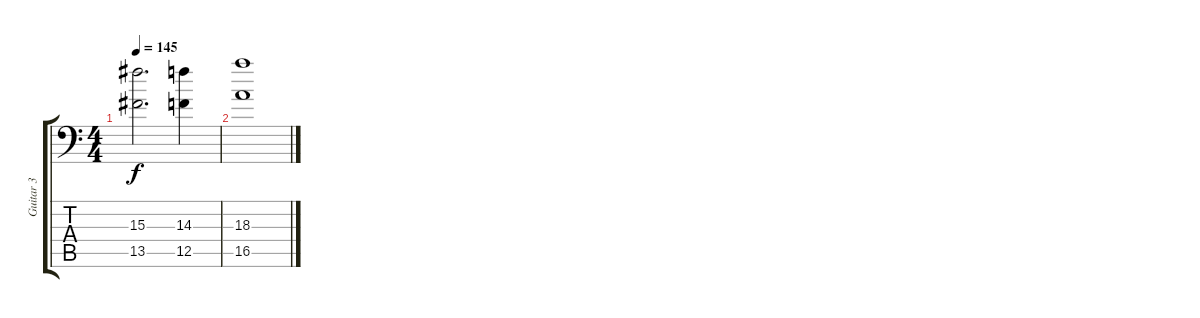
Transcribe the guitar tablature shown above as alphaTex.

\track ("Guitar 3" "Guitar 3") {instrument distortionguitar}
\staff {score tabs}
\tuning (C4 G3 Eb3 Bb2 F2 Bb1) {hide}
\ts (4 4)
\tempo 145
\clef f4
\ks c
(15.3 13.5).2{d dy f} (14.3 12.5).4 |
(18.3 16.5).1
